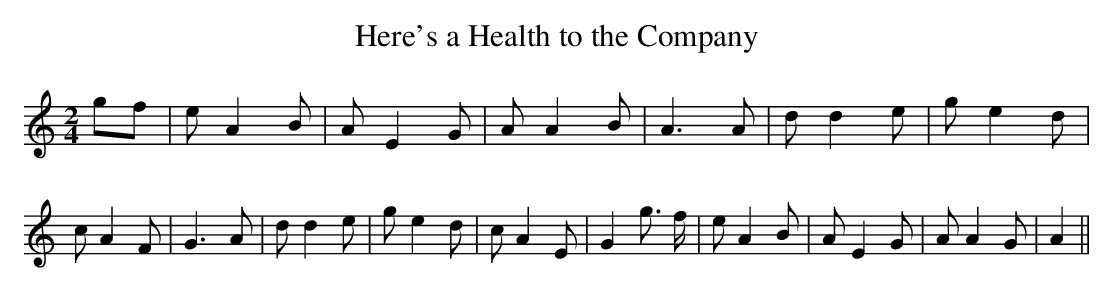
X:1
T:Here's a Health to the Company
M:2/4
L:1/8
K:C
g-f| e A2 B| A E2 G| A A2 B| A3 A| d d2 e| g e2 d| c A2 F| G3 A| d d2 e|\
 g e2 d| c A2 E| G2 g3/2 f/2| e A2 B| A E2 G| A A2 G| A2||
